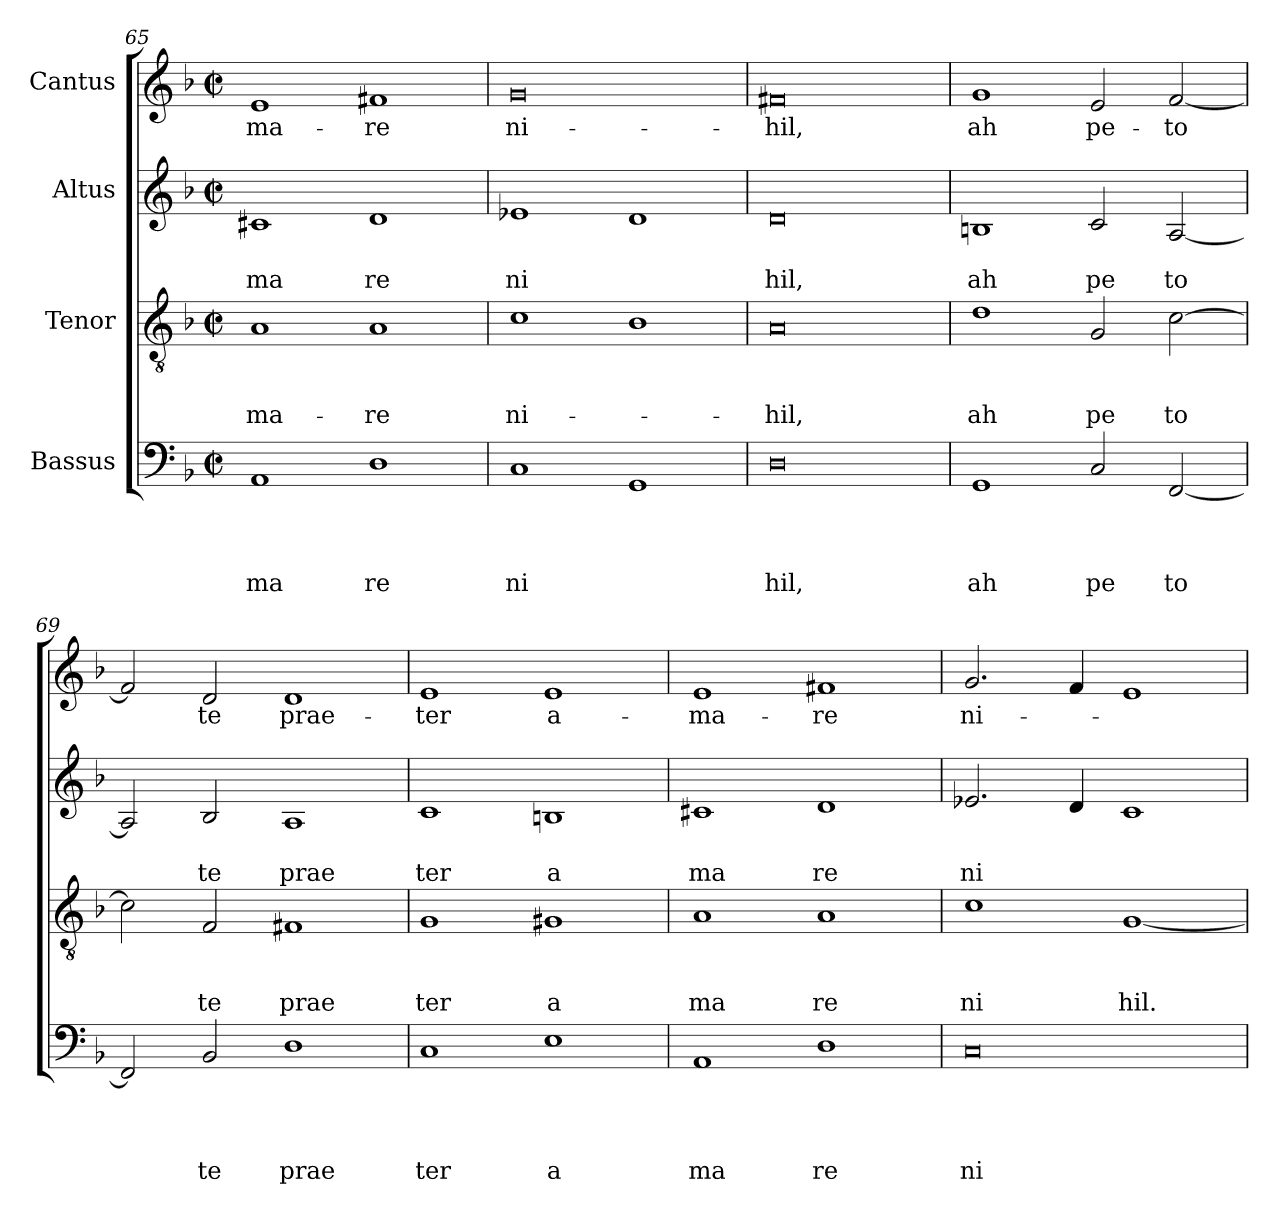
**kern	**text	**text	**text	**text	**kern	**text	**text	**text	**kern	**text	**text	**kern	**text
*part4	*part4	*part4	*part4	*part4	*part3	*part3	*part3	*part3	*part2	*part2	*part2	*part1	*part1
*staff4	*staff4	*staff4	*staff4	*staff4	*staff3	*staff3	*staff3	*staff3	*staff2	*staff2	*staff2	*staff1	*staff1
*I"Bassus	*	*	*	*	*I"Tenor	*	*	*	*I"Altus	*	*	*I"Cantus	*
*clefF4	*	*	*	*	*clefGv2	*	*	*	*clefG2	*	*	*clefG2	*
*k[b-]	*	*	*	*	*k[b-]	*	*	*	*k[b-]	*	*	*k[b-]	*
*F:	*	*	*	*	*F:	*	*	*	*F:	*	*	*F:	*
*M2/2	*	*	*	*	*M2/2	*	*	*	*M2/2	*	*	*M2/2	*
*met(c|)	*	*	*	*	*met(c|)	*	*	*	*met(c|)	*	*	*met(c|)	*
=65	=65	=65	=65	=65	=65	=65	=65	=65	=65	=65	=65	=65	=65
!	!	!	!	!LO:LY:b	!	!	!	!LO:LY:b	!	!	!LO:LY:b	!	!LO:LY:b
1AA	.	.	.	ma	1A	.	.	-ma-	1c#X	.	ma	1e	-ma-
!	!	!	!	!LO:LY:b	!	!	!	!LO:LY:b	!	!	!LO:LY:b	!	!LO:LY:b
1D	.	.	.	re	1A	.	.	-re	1d	.	re	1f#X	-re
=66	=66	=66	=66	=66	=66	=66	=66	=66	=66	=66	=66	=66	=66
!	!	!	!	!LO:LY:b	!	!	!	!LO:LY:b	!	!	!LO:LY:b	!	!LO:LY:b
1C	.	.	.	ni	1c	.	.	ni-	1e-X	.	ni	0g	ni-
1GG	.	.	.	.	1B-	.	.	.	1d	.	.	.	.
!!LO:LB:g=z
=67	=67	=67	=67	=67	=67	=67	=67	=67	=67	=67	=67	=67	=67
!	!	!	!	!LO:LY:b	!	!	!	!LO:LY:b	!	!	!LO:LY:b	!	!LO:LY:b
0D	.	.	.	hil,	0A	.	.	-hil,	0d	.	hil,	0f#X	-hil,
=68	=68	=68	=68	=68	=68	=68	=68	=68	=68	=68	=68	=68	=68
!	!	!	!	!LO:LY:b	!	!	!	!LO:LY:b	!	!	!LO:LY:b	!	!LO:LY:b
1GG	.	.	.	ah	1d	.	.	ah	1Bn	.	ah	1g	ah
!	!	!	!	!LO:LY:b	!	!	!	!LO:LY:b	!	!	!LO:LY:b	!	!LO:LY:b
2C/	.	.	.	pe	2G/	.	.	pe	2c/	.	pe	2e/	pe-
!	!	!	!	!LO:LY:b	!	!	!	!LO:LY:b	!	!	!LO:LY:b	!	!LO:LY:b
[<2FF/	.	.	.	to	[>2c\	.	.	to	[<2A/	.	to	[<2f/	-to
=69	=69	=69	=69	=69	=69	=69	=69	=69	=69	=69	=69	=69	=69
2FF/]	.	.	.	.	2c\]	.	.	.	2A/]	.	.	2f/]	.
!	!	!	!	!LO:LY:b	!	!	!	!LO:LY:b	!	!	!LO:LY:b	!	!LO:LY:b
2BB-/	.	.	.	te	2F/	.	.	te	2B-/	.	te	2d/	te
!	!	!	!	!LO:LY:b	!	!	!	!LO:LY:b	!	!	!LO:LY:b	!	!LO:LY:b
1D	.	.	.	prae	1F#X	.	.	prae	1A	.	prae	1d	prae-
=70	=70	=70	=70	=70	=70	=70	=70	=70	=70	=70	=70	=70	=70
!	!	!	!	!LO:LY:b	!	!	!	!LO:LY:b	!	!	!LO:LY:b	!	!LO:LY:b
1C	.	.	.	ter	1G	.	.	ter	1c	.	ter	1e	-ter
!	!	!	!	!LO:LY:b	!	!	!	!LO:LY:b	!	!	!LO:LY:b	!	!LO:LY:b
1E	.	.	.	a	1G#X	.	.	a	1Bn	.	a	1e	a-
=71	=71	=71	=71	=71	=71	=71	=71	=71	=71	=71	=71	=71	=71
!	!	!	!	!LO:LY:b	!	!	!	!LO:LY:b	!	!	!LO:LY:b	!	!LO:LY:b
1AA	.	.	.	ma	1A	.	.	ma	1c#X	.	ma	1e	-ma-
!	!	!	!	!LO:LY:b	!	!	!	!LO:LY:b	!	!	!LO:LY:b	!	!LO:LY:b
1D	.	.	.	re	1A	.	.	re	1d	.	re	1f#X	-re
=72	=72	=72	=72	=72	=72	=72	=72	=72	=72	=72	=72	=72	=72
!	!	!	!	!LO:LY:b	!	!	!	!LO:LY:b	!	!	!LO:LY:b	!	!LO:LY:b
0C	.	.	.	ni	1c	.	.	ni	2.e-X/	.	ni	2.g/	ni-
.	.	.	.	.	.	.	.	.	4d/	.	.	4f/	.
!	!	!	!	!	!	!	!	!LO:LY:b	!	!	!	!	!
.	.	.	.	.	[<1G	.	.	hil.	1c	.	.	1e	.
=	=	=	=	=	=	=	=	=	=	=	=	=	=
*-	*-	*-	*-	*-	*-	*-	*-	*-	*-	*-	*-	*-	*-
